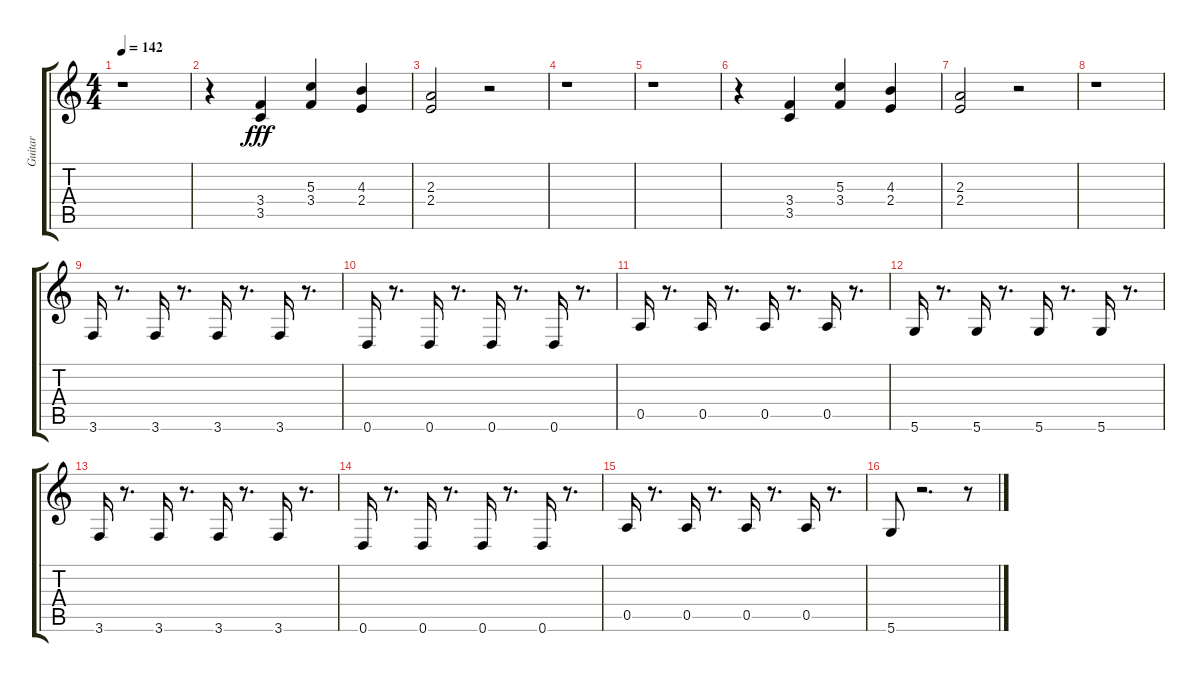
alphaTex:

\track ("Guitar" "Guitar") {instrument distortionguitar}
\staff {score tabs}
\tuning (E4 B3 G3 D3 A2 D2) {hide}
\ts (4 4)
\tempo 142
\clef g2
\ks c
r.1{dy fff} |
r.4 (3.4 3.5).4 (5.3 3.4).4 (4.3 2.4).4 |
(2.3 2.4).2 r.2 |
r.1 |
r.1 |
r.4 (3.4 3.5).4 (5.3 3.4).4 (4.3 2.4).4 |
(2.3 2.4).2 r.2 |
r.1 |
3.6.16{volume 13} r.8{d} 3.6.16 r.8{d} 3.6.16 r.8{d} 3.6.16 r.8{d} |
0.6.16 r.8{d} 0.6.16 r.8{d} 0.6.16 r.8{d} 0.6.16 r.8{d} |
0.5.16 r.8{d} 0.5.16 r.8{d} 0.5.16 r.8{d} 0.5.16 r.8{d} |
5.6.16 r.8{d} 5.6.16 r.8{d} 5.6.16 r.8{d} 5.6.16 r.8{d} |
3.6.16 r.8{d} 3.6.16 r.8{d} 3.6.16 r.8{d} 3.6.16 r.8{d} |
0.6.16 r.8{d} 0.6.16 r.8{d} 0.6.16 r.8{d} 0.6.16 r.8{d} |
0.5.16 r.8{d} 0.5.16 r.8{d} 0.5.16 r.8{d} 0.5.16 r.8{d} |
5.6.8 r.2{d} r.8
